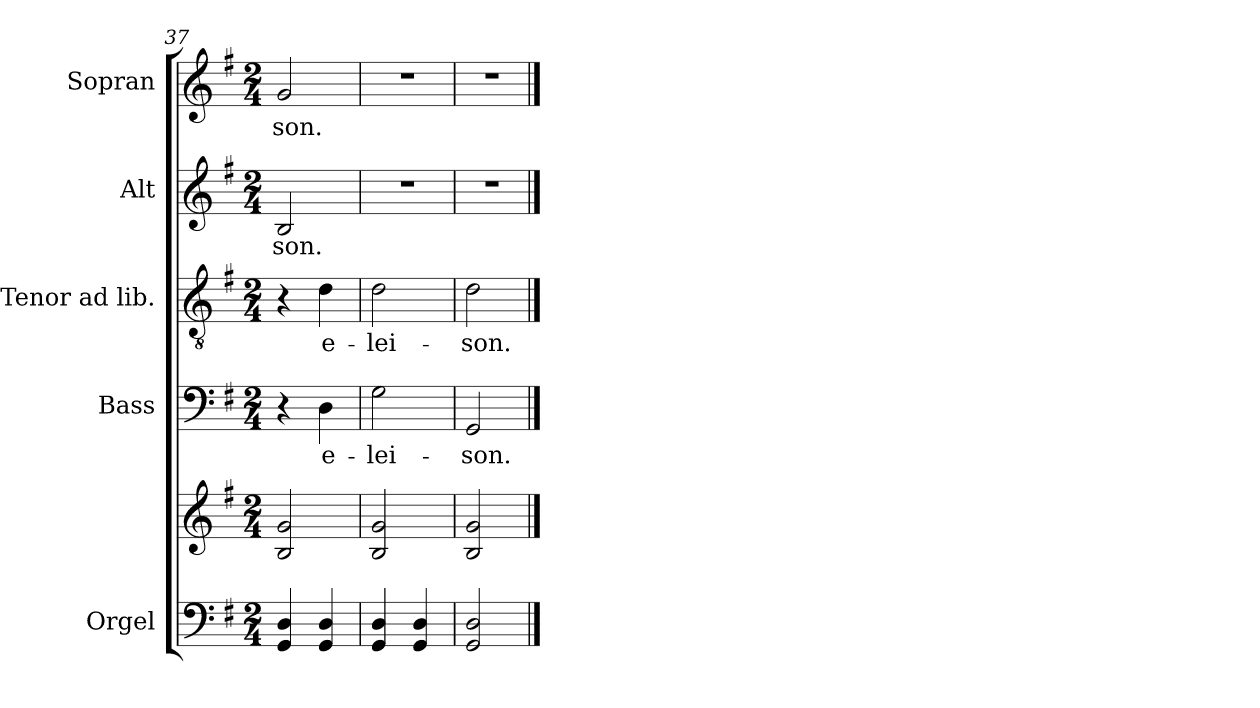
**kern	**kern	**kern	**text	**kern	**text	**kern	**text	**kern	**text
*part5	*part5	*part4	*part4	*part3	*part3	*part2	*part2	*part1	*part1
*staff6	*staff5	*staff4	*staff4	*staff3	*staff3	*staff2	*staff2	*staff1	*staff1
*I"Orgel	*	*I"Bass	*	*I"Tenor ad lib.	*	*I"Alt	*	*I"Sopran	*
*I'Org.	*	*I'B.	*	*I'T.	*	*I'A.	*	*I'S.	*
*clefF4	*clefG2	*clefF4	*	*clefGv2	*	*clefG2	*	*clefG2	*
*k[f#]	*k[f#]	*k[f#]	*	*k[f#]	*	*k[f#]	*	*k[f#]	*
*G:	*G:	*G:	*	*G:	*	*G:	*	*G:	*
*M2/4	*M2/4	*M2/4	*	*M2/4	*	*M2/4	*	*M2/4	*
=37	=37	=37	=37	=37	=37	=37	=37	=37	=37
!	!	!	!	!	!	!	!LO:LY:b	!	!LO:LY:b
4GG/ 4D/	2B/ 2g/	4r	.	4r	.	2B/	-son.	2g/	-son.
!	!	!	!LO:LY:b	!	!LO:LY:b	!	!	!	!
4GG/ 4D/	.	4D\	e-	4d\	e-	.	.	.	.
=38	=38	=38	=38	=38	=38	=38	=38	=38	=38
!	!	!	!LO:LY:b	!	!LO:LY:b	!	!	!	!
4GG/ 4D/	2B/ 2g/	2G\	-lei-	2d\	-lei-	2r	.	2r	.
4GG/ 4D/	.	.	.	.	.	.	.	.	.
=39	=39	=39	=39	=39	=39	=39	=39	=39	=39
!	!	!	!LO:LY:b	!	!LO:LY:b	!	!	!	!
2GG/ 2D/	2B/ 2g/	2GG/	-son.	2d\	-son.	2r	.	2r	.
==	==	==	==	==	==	==	==	==	==
*-	*-	*-	*-	*-	*-	*-	*-	*-	*-
